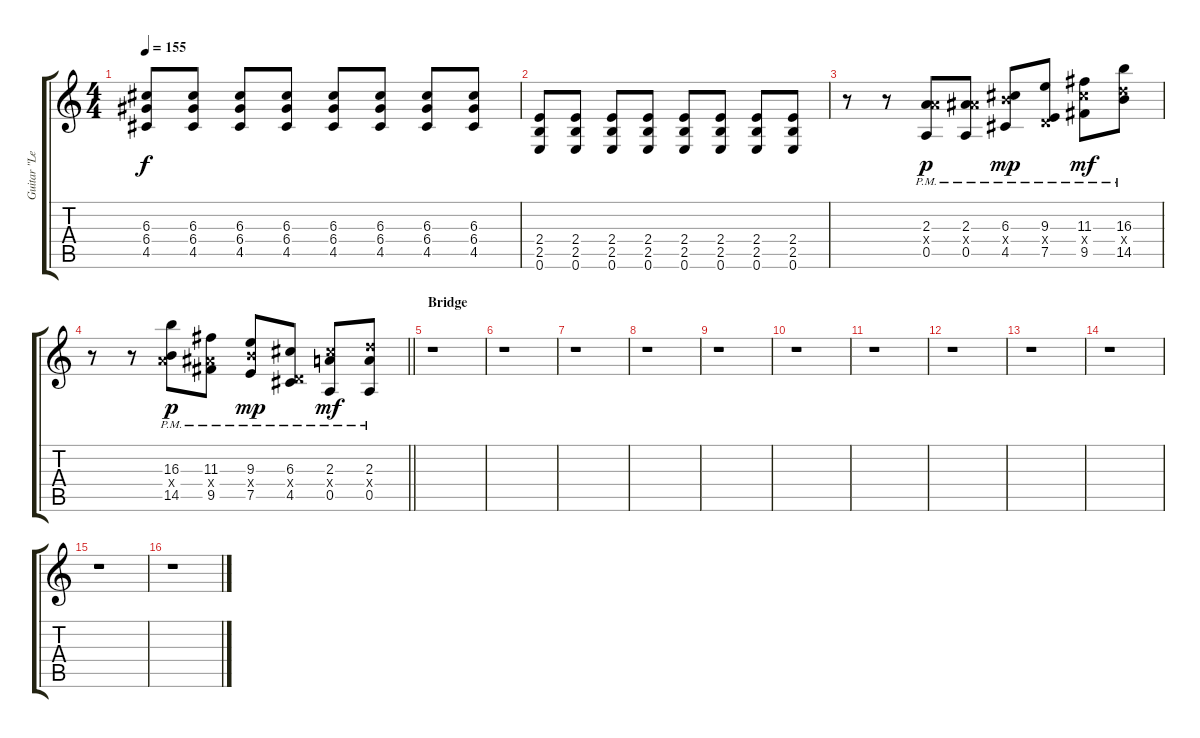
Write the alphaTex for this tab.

\track ("Guitar \"Lead\"" "Guitar \"Le") {instrument overdrivenguitar}
\staff {score tabs}
\tuning (E4 B3 G3 D3 A2 E2) {hide}
\ts (4 4)
\tempo 155
\clef g2
\ks c
(6.3 6.4 4.5).8{dy f} (6.3 6.4 4.5).8 (6.3 6.4 4.5).8 (6.3 6.4 4.5).8 (6.3 6.4 4.5).8 (6.3 6.4 4.5).8 (6.3 6.4 4.5).8 (6.3 6.4 4.5).8 |
(2.4 2.5 0.6).8 (2.4 2.5 0.6).8 (2.4 2.5 0.6).8 (2.4 2.5 0.6).8 (2.4 2.5 0.6).8 (2.4 2.5 0.6).8 (2.4 2.5 0.6).8 (2.4 2.5 0.6).8 |
r.8 r.8 (2.3{pm} 7.4{pm x} 0.5{pm}).8{dy p} (2.3{pm} 8.4{pm x} 0.5{pm}).8 (6.3{pm} 9.4{pm x} 4.5{pm}).8{dy mp} (9.3{pm} 0.4{x} 7.5{pm}).8 (11.3{pm} 11.4{pm x} 9.5{pm}).8{dy mf} (16.3{pm} 12.4{pm x} 14.5{pm}).8 |
\barLineRight lightlight
r.8 r.8 (16.3{pm} 7.4{pm x} 14.5{pm}).8{dy p} (11.3{pm} 8.4{pm x} 9.5{pm}).8 (9.3{pm} 9.4{pm x} 7.5{pm}).8{dy mp} (6.3{pm} 0.4{x} 4.5{pm}).8 (2.3{pm} 11.4{pm x} 0.5{pm}).8{dy mf} (2.3{pm} 12.4{pm x} 0.5{pm}).8 |
\section ("" "Bridge")
r.1 |
r.1 |
r.1 |
r.1 |
r.1 |
r.1 |
r.1 |
r.1 |
r.1 |
r.1 |
r.1 |
r.1
